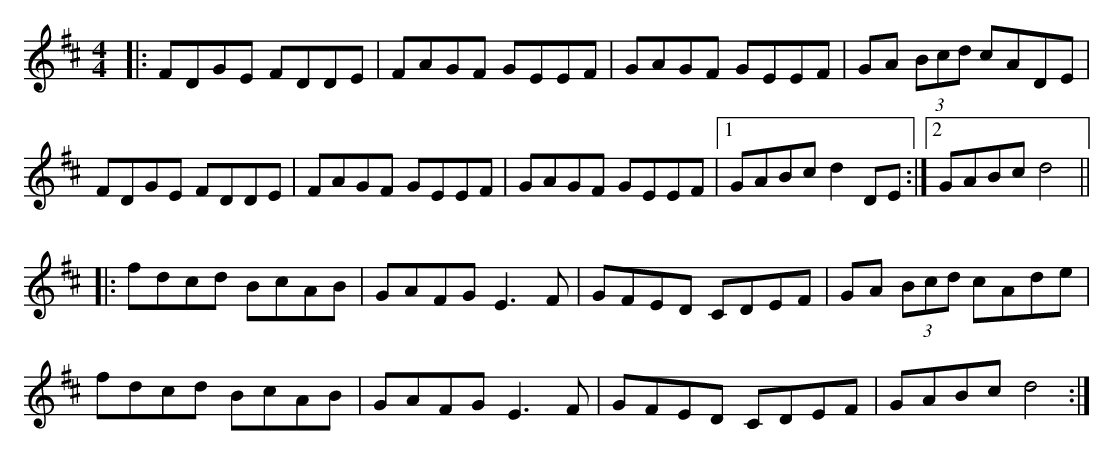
X:1
M:4/4
K:D
|:FDGE FDDE|FAGF GEEF|GAGF GEEF|GA (3Bcd cADE|
FDGE FDDE|FAGF GEEF|GAGF GEEF|1 GABc d2 DE:|2 GABc d4||
|:fdcd BcAB|GAFG E3F|GFED CDEF|GA (3Bcd cAde|
fdcd BcAB|GAFG E3F|GFED CDEF|GABc d4:|
